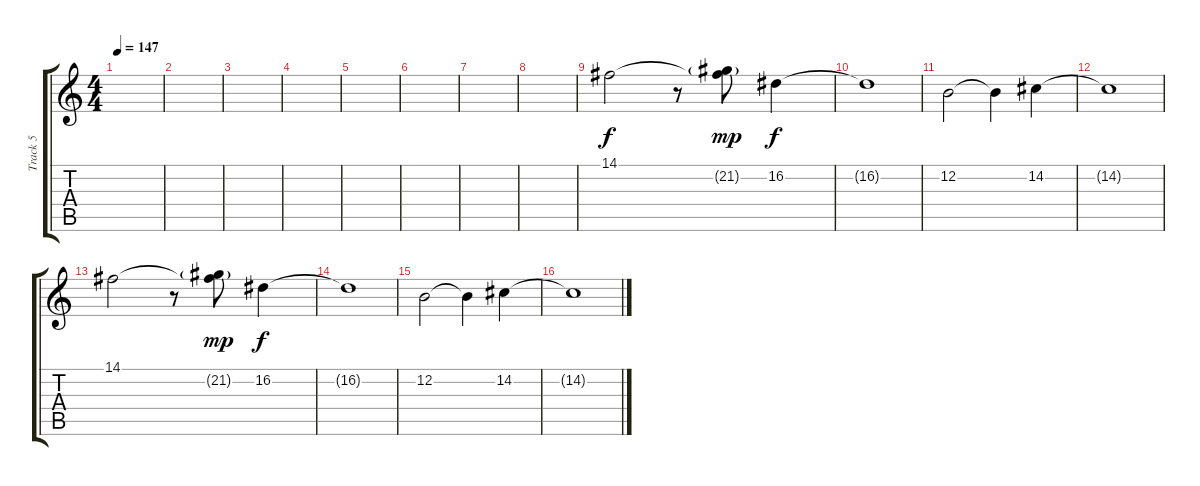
\track ("Track 5" "Track 5") {instrument stringensemble1}
\staff {score tabs}
\tuning (E4 B3 G3 D3 A2 E2) {hide}
\ts (4 4)
\tempo 147
\clef g2
\ks c
|
|
|
|
|
|
|
|
14.1.2 r.8 (14.1{t} 21.2{g}).8{dy mp} 16.2.4{dy f} |
16.2{t}.1 |
12.2.2 12.2{t}.4 14.2.4 |
14.2{t}.1 |
14.1.2 r.8 (14.1{t} 21.2{g}).8{dy mp} 16.2.4{dy f} |
16.2{t}.1 |
12.2.2 12.2{t}.4 14.2.4 |
14.2{t}.1
